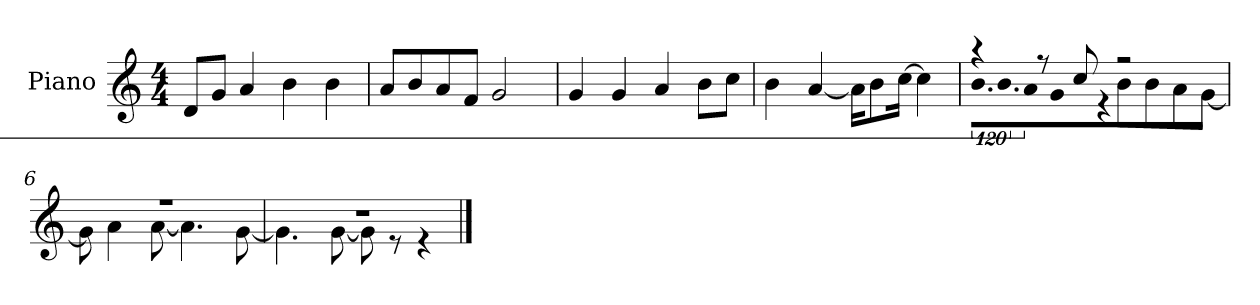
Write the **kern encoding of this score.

**kern
*part1
*staff1
*I"Piano
*I'P-no
*clefG2
*k[]
*M4/4
*MM90
=1
8d/L
8g/J
4a/
4b\
4b\
=2
8a/L
8b/
8a/
8f/J
2g/
=3
4g/
4g/
4a/
8b\L
8cc\J
=4
4b\
[4a/
16a\KL]
8b\
[16cc\Jk
4cc\]
=5
*^
!	!LO:N:vis=16.
4r	960%103b\LL
!	!LO:N:vis=16.
.	960%103b\
!	!LO:N:vis=16
.	1920%137a\J
8r	.
!	!LO:N:vis=8
.	960%137g\J
8cc/	.
!	!LO:N:vis=16
.	1920%137r
2r	8b\L
.	8b\
.	8a\
.	[8g\J
!!LO:LB:g=z	!!
=6	=6
1r	8g\]
.	4a\
.	[8a\
.	4.a\]
.	[8g\
=7	=7
1r	4.g\]
.	[8g\
.	8g\]
.	8r
.	4r
*v	*v
==
*-
